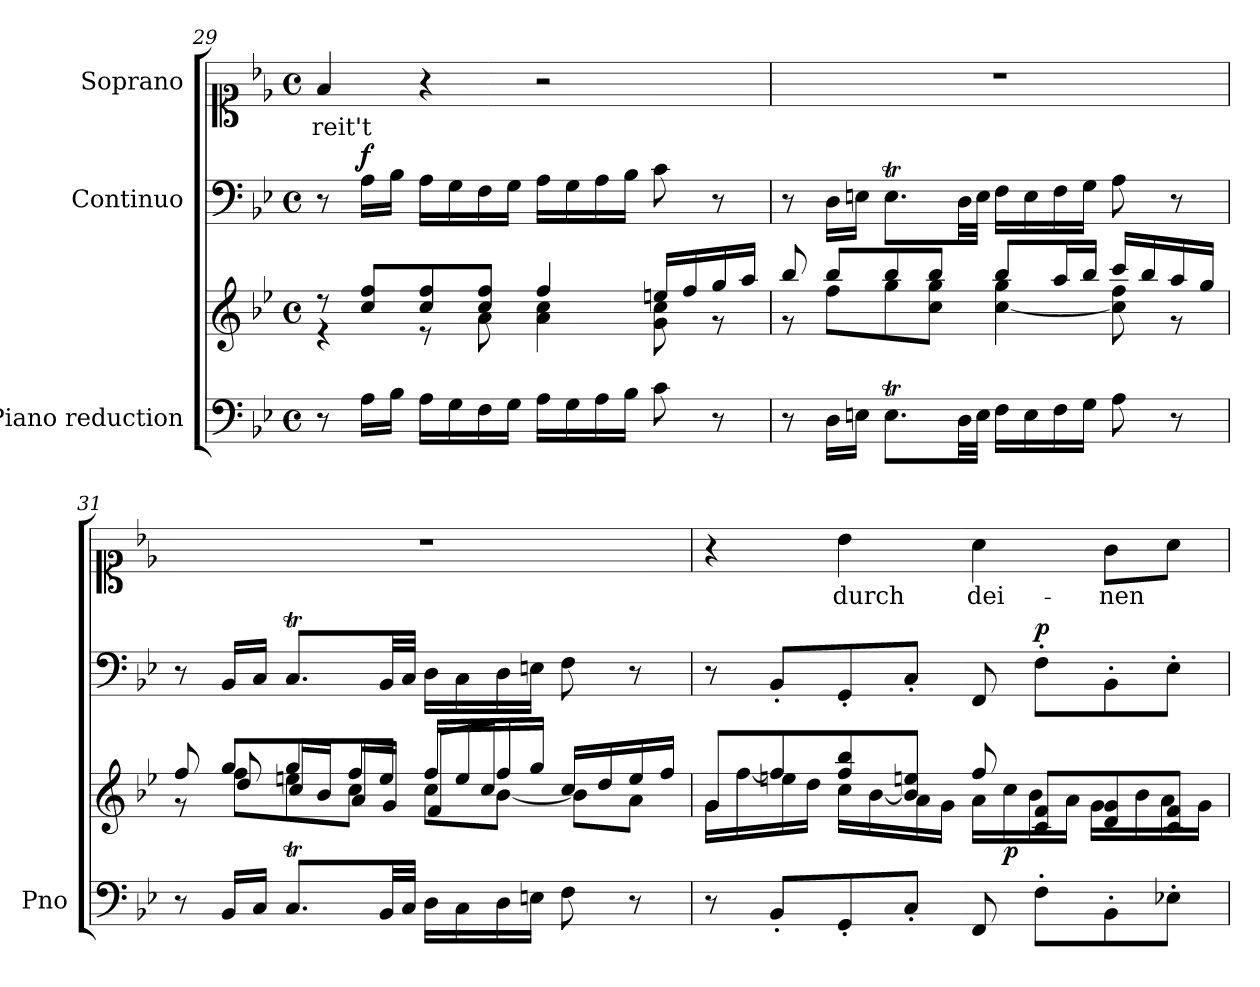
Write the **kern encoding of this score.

**kern	**kern	**dynam	**kern	**dynam	**kern	**text
*part3	*part3	*part3	*part2	*part2	*part1	*part1
*staff4	*staff3	*staff3/4	*staff2	*staff2	*staff1	*staff1
*I"Piano reduction	*	*	*I"Continuo	*	*I"Soprano	*
*I'Pno	*	*	*	*	*	*
!!LO:LB:g=z
*clefF4	*clefG2	*	*clefF4	*	*clefC1	*
*k[b-e-]	*k[b-e-]	*	*k[b-e-]	*	*k[b-e-]	*
*M4/4	*M4/4	*	*M4/4	*	*M4/4	*
*met(c)	*met(c)	*	*met(c)	*	*met(c)	*
=29	=29	=29	=29	=29	=29	=29
*	*^	*	*	*	*	*
!	!	!	!	!	!	!	!LO:LY:b
8r	8r	4r	.	8r	.	4f/	-reit't
!	!	!	!	!	!LO:DY:a	!	!
16A\LL	8cc/ 8ff/L	.	.	16A\LL	f	.	.
16B-\JJ	.	.	.	16B-\JJ	.	.	.
16A\LL	8cc/ 8ff/	8r	.	16A\LL	.	4r	.
16G\	.	.	.	16G\	.	.	.
16F\	8cc/ 8ff/J	8a\	.	16F\	.	.	.
16G\JJ	.	.	.	16G\JJ	.	.	.
16A\LL	4ff/	4a\ 4cc\	.	16A\LL	.	2r	.
16G\	.	.	.	16G\	.	.	.
16A\	.	.	.	16A\	.	.	.
16B-\JJ	.	.	.	16B-\JJ	.	.	.
8c\	16een/LL	8g\ 8cc\	.	8c\	.	.	.
.	16ff/	.	.	.	.	.	.
8r	16gg/	8r	.	8r	.	.	.
.	16aa/JJ	.	.	.	.	.	.
=30	=30	=30	=30	=30	=30	=30	=30
8r	8bb-/	8r	.	8r	.	1r	.
16D\LL	8bb-/L	8ff\L	.	16D\LL	.	.	.
16En\JJ	.	.	.	16En\JJ	.	.	.
8.Et\L	8bb-/	8gg\	.	8.Et\L	.	.	.
.	8bb-/J	8cc\ 8gg\J	.	.	.	.	.
32D\LL	.	.	.	32D\LL	.	.	.
32E\JJJ	.	.	.	32E\JJJ	.	.	.
16F\LL	8bb-/L	[4cc\ 4gg\	.	16F\LL	.	.	.
16E\	.	.	.	16E\	.	.	.
16F\	16aa/L	.	.	16F\	.	.	.
16G\JJ	16bb-/JJ	.	.	16G\JJ	.	.	.
8A\	16ccc/LL	8cc\] 8ff\	.	8A\	.	.	.
.	16bb-/	.	.	.	.	.	.
8r	16aa/	8r	.	8r	.	.	.
.	16gg/JJ	.	.	.	.	.	.
=31	=31	=31	=31	=31	=31	=31	=31
*	*	*^	*	*	*	*	*
8r	8ff/	8r	8ryy	.	8r	.	1r	.
16BB-/LL	8gg/L	8ff\L	8dd/	.	16BB-/LL	.	.	.
16C/JJ	.	.	.	.	16C/JJ	.	.	.
8.CT/L	8gg/	8een\	16cc/LL	.	8.CT/L	.	.	.
.	.	.	16b-/JJ	.	.	.	.	.
.	16ff/L	8cc\J	16a/LL	.	.	.	.	.
32BB-/LL	16ee/JJ	.	16g/JJ	.	32BB-/LL	.	.	.
32C/JJJ	.	.	.	.	32C/JJJ	.	.	.
16D\LL	16ff/LL	8cc\L	8f/L	.	16D\LL	.	.	.
16C\	16ee/	.	.	.	16C\	.	.	.
16D\	16ff/	[8b-\J	8cc/J	.	16D\	.	.	.
16En\JJ	16gg/JJ	.	.	.	16En\JJ	.	.	.
8F\	16cc/LL	8b-\L]	4ryy	.	8F\	.	.	.
.	16dd/	.	.	.	.	.	.	.
8r	16ee/	8a\J	.	.	8r	.	.	.
.	16ff/JJ	.	.	.	.	.	.	.
*	*	*v	*v	*	*	*	*	*
=32	=32	=32	=32	=32	=32	=32	=32
8r	8g/L	16g\LL	.	8r	.	4r	.
.	.	[>16ff\	.	.	.	.	.
8BB-'/L	8ff/]	16een\	.	8BB-'/L	.	.	.
.	.	16dd\JJ	.	.	.	.	.
!	!	!	!	!	!	!	!LO:LY:b
8GG'/	8ff/ 8bb-/	16cc\LL	.	8GG'/	.	4b-\	durch
.	.	[16b-\	.	.	.	.	.
8C'/J	8b-/] 8een/J	16a\	.	8C'/J	.	.	.
.	.	16g\JJ	.	.	.	.	.
!	!	!	!	!	!	!	!LO:LY:b
8FF/	8ff/	16a\LL	.	8FF/	.	4a\	dei-
!	!	!	!LO:DY:b	!	!	!	!
.	.	16cc\	p	.	.	.	.
!	!	!	!	!	!LO:DY:a	!	!
8F'\L	8c/ 8f/L	16b-\	.	8F'\L	p	.	.
.	.	16a\JJ	.	.	.	.	.
!	!	!	!	!	!	!	!LO:LY:b
8BB-'\	8d/ 8g/	16g\LL	.	8BB-'\	.	8g\L	-nen
.	.	16b-\	.	.	.	.	.
8E-X'\J	8c/ 8f/J	16a\	.	8E-'\J	.	8a\J	.
.	.	16g\JJ	.	.	.	.	.
*	*v	*v	*	*	*	*	*
=	=	=	=	=	=	=
*-	*-	*-	*-	*-	*-	*-
